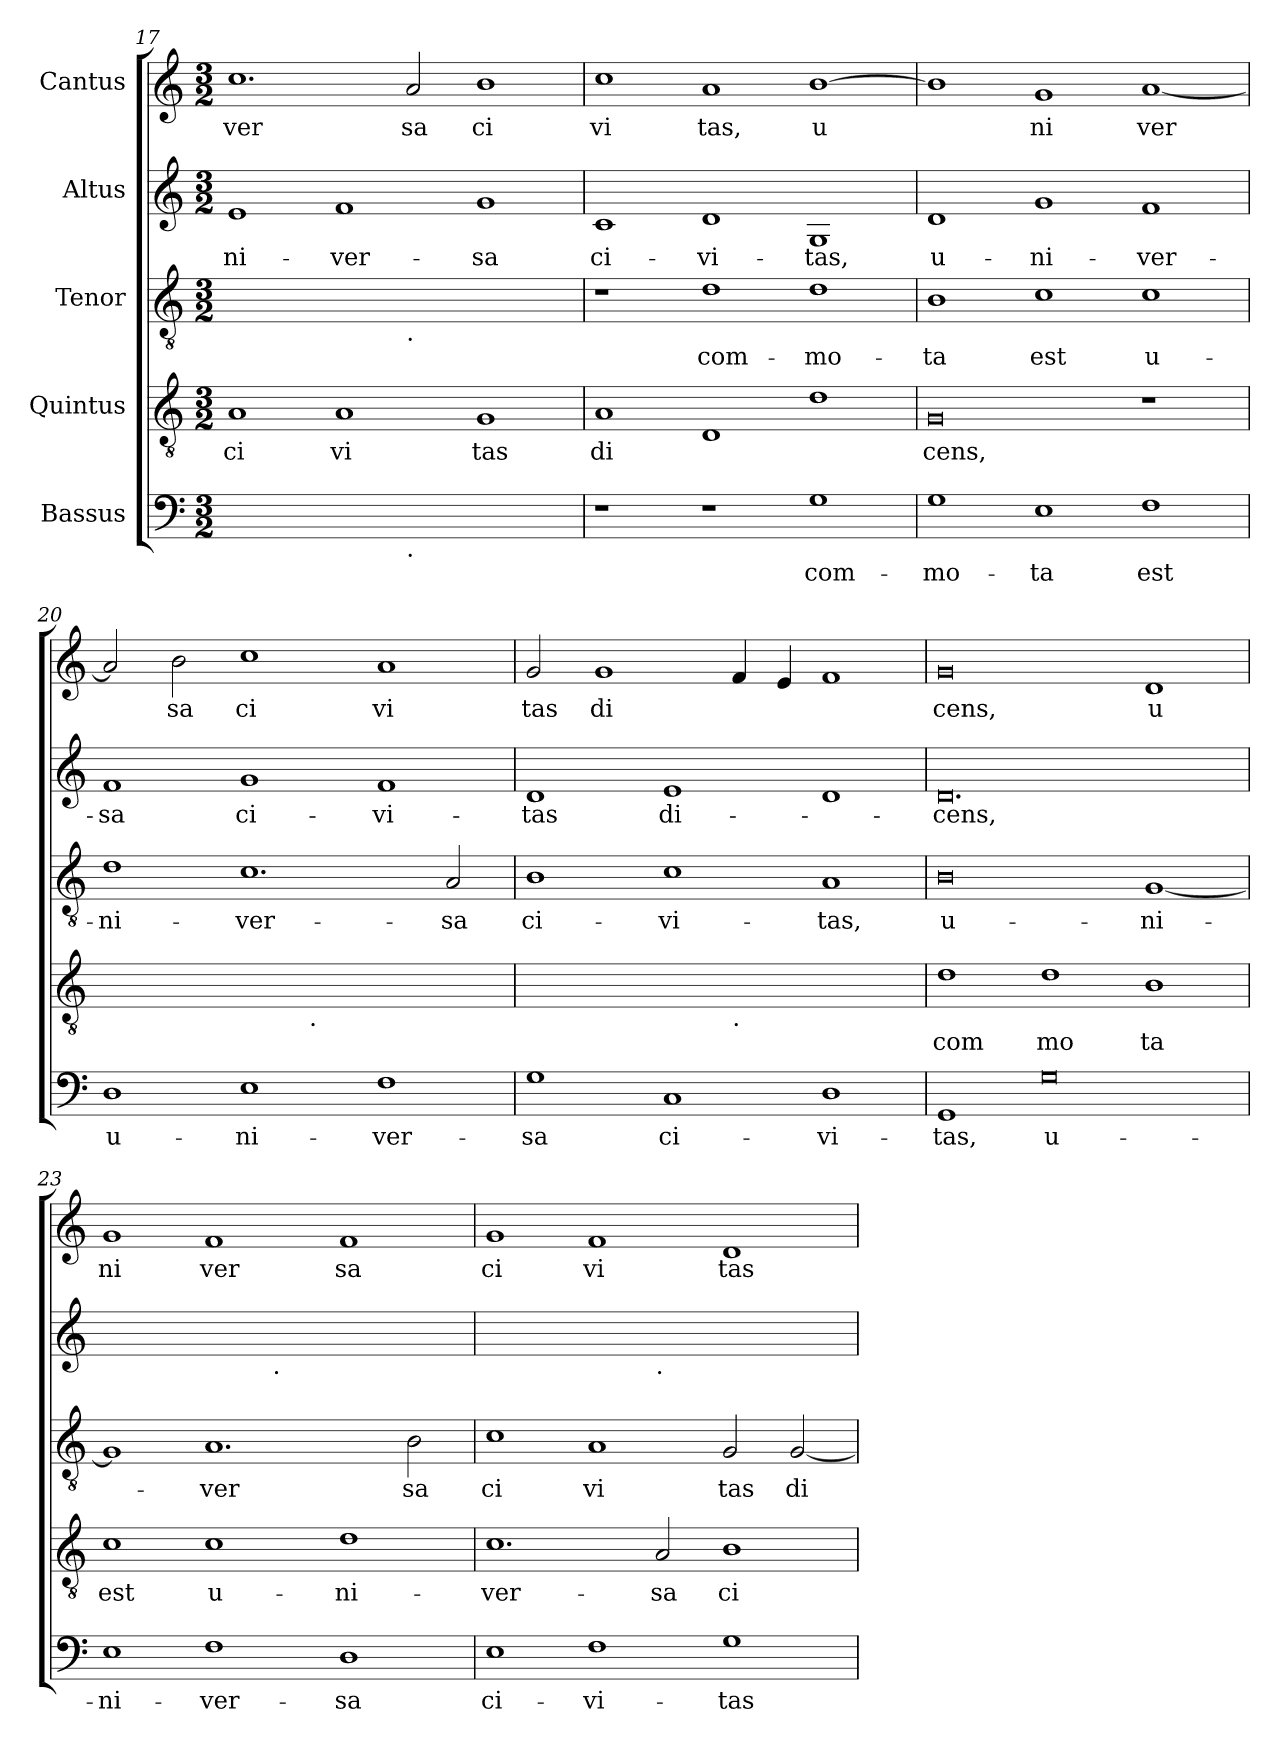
**kern	**text	**kern	**text	**kern	**text	**kern	**text	**kern	**text
*part5	*part5	*part4	*part4	*part3	*part3	*part2	*part2	*part1	*part1
*staff5	*staff5	*staff4	*staff4	*staff3	*staff3	*staff2	*staff2	*staff1	*staff1
*I"Bassus	*	*I"Quintus	*	*I"Tenor	*	*I"Altus	*	*I"Cantus	*
!!LO:PB:g=z
*clefF4	*	*clefGv2	*	*clefGv2	*	*clefG2	*	*clefG2	*
*k[]	*	*k[]	*	*k[]	*	*k[]	*	*k[]	*
*M3/2	*	*M3/2	*	*M3/2	*	*M3/2	*	*M3/2	*
=17	=17	=17	=17	=17	=17	=17	=17	=17	=17
!	!	!	!LO:LY:b	!	!	!	!LO:LY:b	!	!LO:LY:b
1.ryy	.	1A	ci	1.ryy	.	1e	ni-	1.cc	-ver
!	!	!	!LO:LY:b	!	!	!	!LO:LY:b	!	!
.	.	1A	vi	.	.	1f	-ver-	.	.
!	!	!	!	!LO:TX:b:t=.	!	!	!	!	!
!LO:TX:b:t=.	!	!	!	!	!	!	!	!	!
!	!	!	!	!	!	!	!	!	!LO:LY:b
1.ryy	.	.	.	1.ryy	.	.	.	2a/	sa
!	!	!	!LO:LY:b	!	!	!	!LO:LY:b	!	!LO:LY:b
.	.	1G	tas	.	.	1g	-sa	1b	ci
=18	=18	=18	=18	=18	=18	=18	=18	=18	=18
!	!	!	!LO:LY:b	!	!	!	!LO:LY:b	!	!LO:LY:b
1r	.	1A	di	1r	.	1c	ci-	1cc	vi
!	!	!	!	!	!LO:LY:b	!	!LO:LY:b	!	!LO:LY:b
1r	.	1D	.	1d	com-	1d	-vi-	1a	tas,
!	!LO:LY:b	!	!	!	!LO:LY:b	!	!LO:LY:b	!	!LO:LY:b
1G	com-	1d	.	1d	-mo-	1G	-tas,	[>1b	u
=19	=19	=19	=19	=19	=19	=19	=19	=19	=19
!	!LO:LY:b	!	!LO:LY:b	!	!LO:LY:b	!	!LO:LY:b	!	!
1G	-mo-	0G	cens,	1B	-ta	1d	u-	1b]	.
!	!LO:LY:b	!	!	!	!LO:LY:b	!	!LO:LY:b	!	!LO:LY:b
1E	-ta	.	.	1c	est	1g	-ni-	1g	ni
!	!LO:LY:b	!	!	!	!LO:LY:b	!	!LO:LY:b	!	!LO:LY:b
1F	est	1r	.	1c	u-	1f	-ver-	[<1a	ver
=20	=20	=20	=20	=20	=20	=20	=20	=20	=20
!	!LO:LY:b	!	!	!	!LO:LY:b	!	!LO:LY:b	!	!
1D	u-	1.ryy	.	1d	-ni-	1f	-sa	2a/]	.
!	!	!	!	!	!	!	!	!	!LO:LY:b
.	.	.	.	.	.	.	.	2b\	sa
!	!LO:LY:b	!	!	!	!LO:LY:b	!	!LO:LY:b	!	!LO:LY:b
1E	-ni-	.	.	1.c	-ver-	1g	ci-	1cc	ci
!	!	!LO:TX:b:t=.	!	!	!	!	!	!	!
.	.	1.ryy	.	.	.	.	.	.	.
!	!LO:LY:b	!	!	!	!	!	!LO:LY:b	!	!LO:LY:b
1F	-ver-	.	.	.	.	1f	-vi-	1a	vi
!	!	!	!	!	!LO:LY:b	!	!	!	!
.	.	.	.	2A/	-sa	.	.	.	.
=21	=21	=21	=21	=21	=21	=21	=21	=21	=21
!	!LO:LY:b	!	!	!	!LO:LY:b	!	!LO:LY:b	!	!LO:LY:b
1G	-sa	1.ryy	.	1B	ci-	1d	-tas	2g/	tas
!	!	!	!	!	!	!	!	!	!LO:LY:b
.	.	.	.	.	.	.	.	1g	di
!	!LO:LY:b	!	!	!	!LO:LY:b	!	!LO:LY:b	!	!
1C	ci-	.	.	1c	-vi-	1e	di-	.	.
!	!	!LO:TX:b:t=.	!	!	!	!	!	!	!
.	.	1.ryy	.	.	.	.	.	4f/	.
.	.	.	.	.	.	.	.	4e/	.
!	!LO:LY:b	!	!	!	!LO:LY:b	!	!	!	!
1D	-vi-	.	.	1A	-tas,	1d	.	1f	.
=22	=22	=22	=22	=22	=22	=22	=22	=22	=22
!	!LO:LY:b	!	!LO:LY:b	!	!LO:LY:b	!	!LO:LY:b	!	!LO:LY:b
1GG	-tas,	1d	com	0B	u-	0.d	-cens,	0g	cens,
!	!LO:LY:b	!	!LO:LY:b	!	!	!	!	!	!
0G	u-	1d	mo	.	.	.	.	.	.
!	!	!	!LO:LY:b	!	!LO:LY:b	!	!	!	!LO:LY:b
.	.	1B	ta	[>1G	-ni-	.	.	1d	u
!!LO:LB:g=z
=23	=23	=23	=23	=23	=23	=23	=23	=23	=23
!	!LO:LY:b	!	!LO:LY:b	!	!	!	!	!	!LO:LY:b
1E	-ni-	1c	est	1G]	.	1.ryy	.	1g	ni
!	!LO:LY:b	!	!LO:LY:b	!	!LO:LY:b	!	!	!	!LO:LY:b
1F	-ver-	1c	u-	1.A	-ver	.	.	1f	ver
!	!	!	!	!	!	!LO:TX:b:t=.	!	!	!
.	.	.	.	.	.	1.ryy	.	.	.
!	!LO:LY:b	!	!LO:LY:b	!	!	!	!	!	!LO:LY:b
1D	-sa	1d	-ni-	.	.	.	.	1f	sa
!	!	!	!	!	!LO:LY:b	!	!	!	!
.	.	.	.	2B\	sa	.	.	.	.
=24	=24	=24	=24	=24	=24	=24	=24	=24	=24
!	!LO:LY:b	!	!LO:LY:b	!	!LO:LY:b	!	!	!	!LO:LY:b
1E	ci-	1.c	-ver-	1c	ci	1.ryy	.	1g	ci
!	!LO:LY:b	!	!	!	!LO:LY:b	!	!	!	!LO:LY:b
1F	-vi-	.	.	1A	vi	.	.	1f	vi
!	!	!	!	!	!	!LO:TX:b:t=.	!	!	!
!	!	!	!LO:LY:b	!	!	!	!	!	!
.	.	2A/	-sa	.	.	1.ryy	.	.	.
!	!LO:LY:b	!	!LO:LY:b	!	!LO:LY:b	!	!	!	!LO:LY:b
1G	-tas	1B	ci-	2G/	tas	.	.	1d	tas
!	!	!	!	!	!LO:LY:b	!	!	!	!
.	.	.	.	[<2G/	di	.	.	.	.
=	=	=	=	=	=	=	=	=	=
*-	*-	*-	*-	*-	*-	*-	*-	*-	*-
